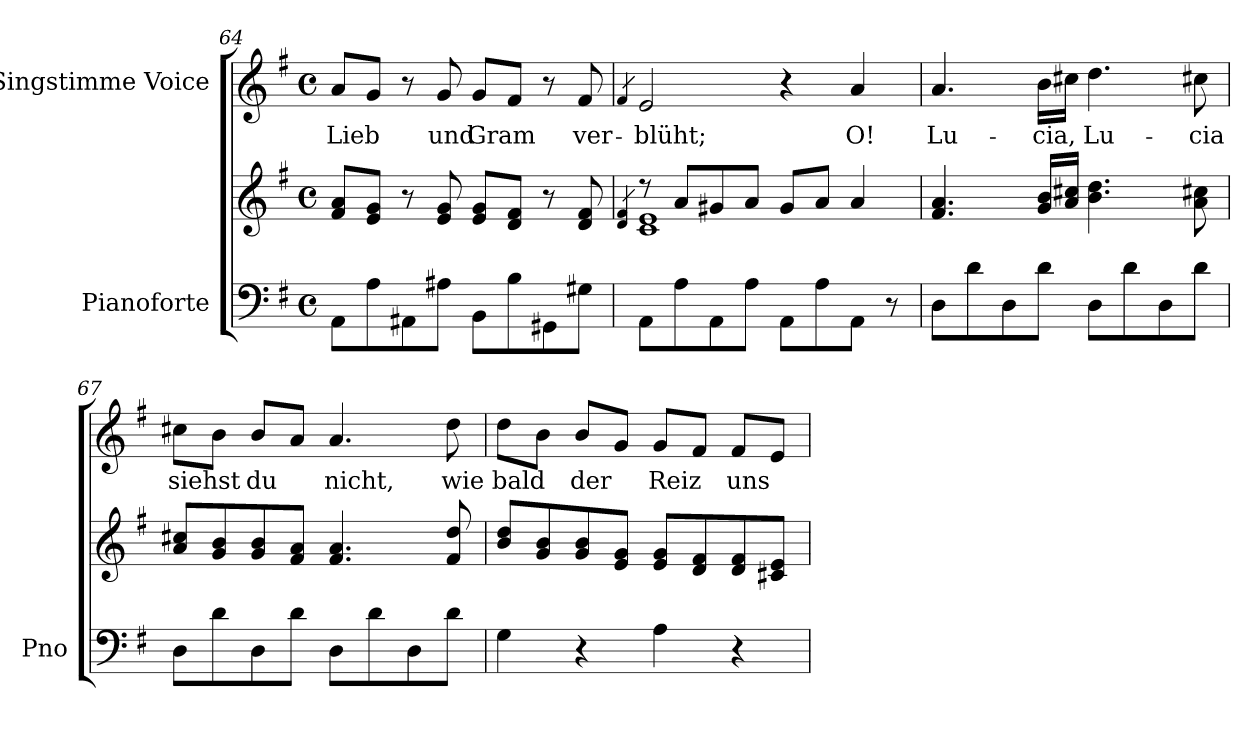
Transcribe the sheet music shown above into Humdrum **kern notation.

**kern	**kern	**kern	**text
*part2	*part2	*part1	*part1
*staff3	*staff2	*staff1	*staff1
*I"Pianoforte	*	*I"Singstimme Voice	*
*I'Pno	*	*	*
!!LO:PB:g=z
*clefF4	*clefG2	*clefG2	*
*k[f#]	*k[f#]	*k[f#]	*
*M4/4	*M4/4	*M4/4	*
*met(c)	*met(c)	*met(c)	*
=64	=64	=64	=64
!	!	!	!LO:LY:b
8AA\L	8f#/ 8a/L	8a/L	Lieb
8A\	8e/ 8g/J	8g/J	.
8AA#X\	8r	8r	.
!	!	!	!LO:LY:b
8A#X\J	8e/ 8g/	8g/	und
!	!	!	!LO:LY:b
8BB\L	8e/ 8g/L	8g/L	Gram
8B\	8d/ 8f#/J	8f#/J	.
8GG#X\	8r	8r	.
!	!	!	!LO:LY:b
8G#j\J	8d/ 8f#/	8f#/	ver-
=65	=65	=65	=65
*	*^	*	*
.	.	4qd/ 4qf#/	4qf#/	.
!	!	!	!	!LO:LY:b
8AA\L	8r	1c 1e	2e/	-blüht;
8A\	8a/L	.	.	.
8AA\	8g#X/	.	.	.
8A\J	8a/J	.	.	.
8AA\L	8g#/L	.	4r	.
8A\	8a/J	.	.	.
!	!	!	!	!LO:LY:b
8AA\J	4a/	.	4a/	O!
8r	.	.	.	.
*	*v	*v	*	*
=66	=66	=66	=66
!	!	!	!LO:LY:b
8D\L	4.f#/ 4.a/	4.a/	Lu-
8d\	.	.	.
8D\	.	.	.
!	!	!	!LO:LY:b
8d\J	16g/ 16b/LL	16b\LL	-cia,
.	16a/ 16cc#X/JJ	16cc#X\JJ	.
!	!	!	!LO:LY:b
8D\L	4.b\ 4.dd\	4.dd\	Lu-
8d\	.	.	.
8D\	.	.	.
!	!	!	!LO:LY:b
8d\J	8a\ 8cc#X\	8cc#X\	-cia
=67	=67	=67	=67
!	!	!	!LO:LY:b
8D\L	8a/ 8cc#j/L	8cc#j\L	siehst
8d\	8g/ 8b/	8b\J	.
!	!	!	!LO:LY:b
8D\	8g/ 8b/	8b/L	du
8d\J	8f#/ 8a/J	8a/J	.
!	!	!	!LO:LY:b
8D\L	4.f#/ 4.a/	4.a/	nicht,
8d\	.	.	.
8D\	.	.	.
!	!	!	!LO:LY:b
8d\J	8f#/ 8dd/	8dd\	wie
!!LO:LB:g=z
=68	=68	=68	=68
!	!	!	!LO:LY:b
4G\	8b/ 8dd/L	8dd\L	bald
.	8g/ 8b/	8b\J	.
!	!	!	!LO:LY:b
4r	8g/ 8b/	8b/L	der
.	8e/ 8g/J	8g/J	.
!	!	!	!LO:LY:b
4A\	8e/ 8g/L	8g/L	Reiz
.	8d/ 8f#/	8f#/J	.
!	!	!	!LO:LY:b
4r	8d/ 8f#/	8f#/L	uns
.	8c#X/ 8e/J	8e/J	.
=	=	=	=
*-	*-	*-	*-
